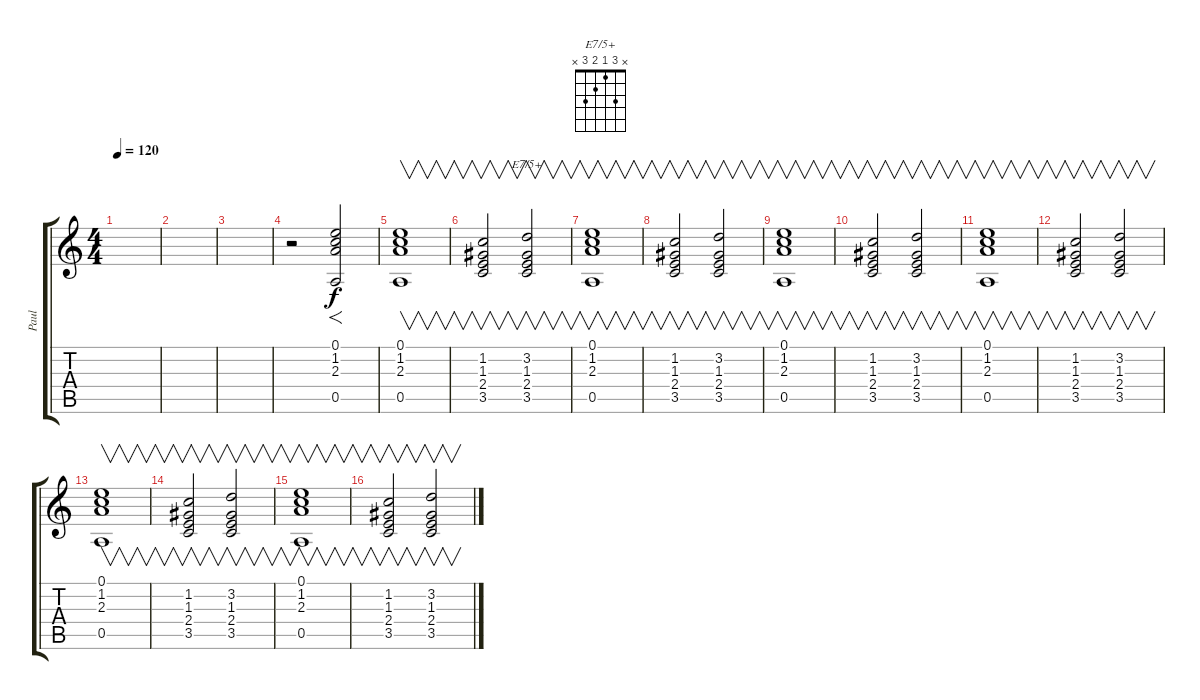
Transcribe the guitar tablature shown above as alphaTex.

\track ("Paul" "Paul") {instrument distortionguitar}
\staff {score tabs}
\tuning (E4 B3 G3 D3 A2 E2) {hide}
\chord ("E7/5+" x 3 1 2 3 x)
\ts (4 4)
\tempo 120
\clef g2
\ks c
|
|
|
r.2 (0.1 1.2 2.3 0.5).2{f} |
(0.1 1.2 2.3 0.5).1{v} |
(1.2 1.3 2.4 3.5).2{v} (3.2 1.3 2.4 3.5).2{v ch "E7/5+"} |
(0.1 1.2 2.3 0.5).1{v} |
(1.2 1.3 2.4 3.5).2{v} (3.2 1.3 2.4 3.5).2{v} |
(0.1 1.2 2.3 0.5).1{v} |
(1.2 1.3 2.4 3.5).2{v} (3.2 1.3 2.4 3.5).2{v} |
(0.1 1.2 2.3 0.5).1{v} |
(1.2 1.3 2.4 3.5).2{v} (3.2 1.3 2.4 3.5).2{v} |
(0.1 1.2 2.3 0.5).1{v} |
(1.2 1.3 2.4 3.5).2{v} (3.2 1.3 2.4 3.5).2{v} |
(0.1 1.2 2.3 0.5).1{v} |
(1.2 1.3 2.4 3.5).2{v} (3.2 1.3 2.4 3.5).2{v}
